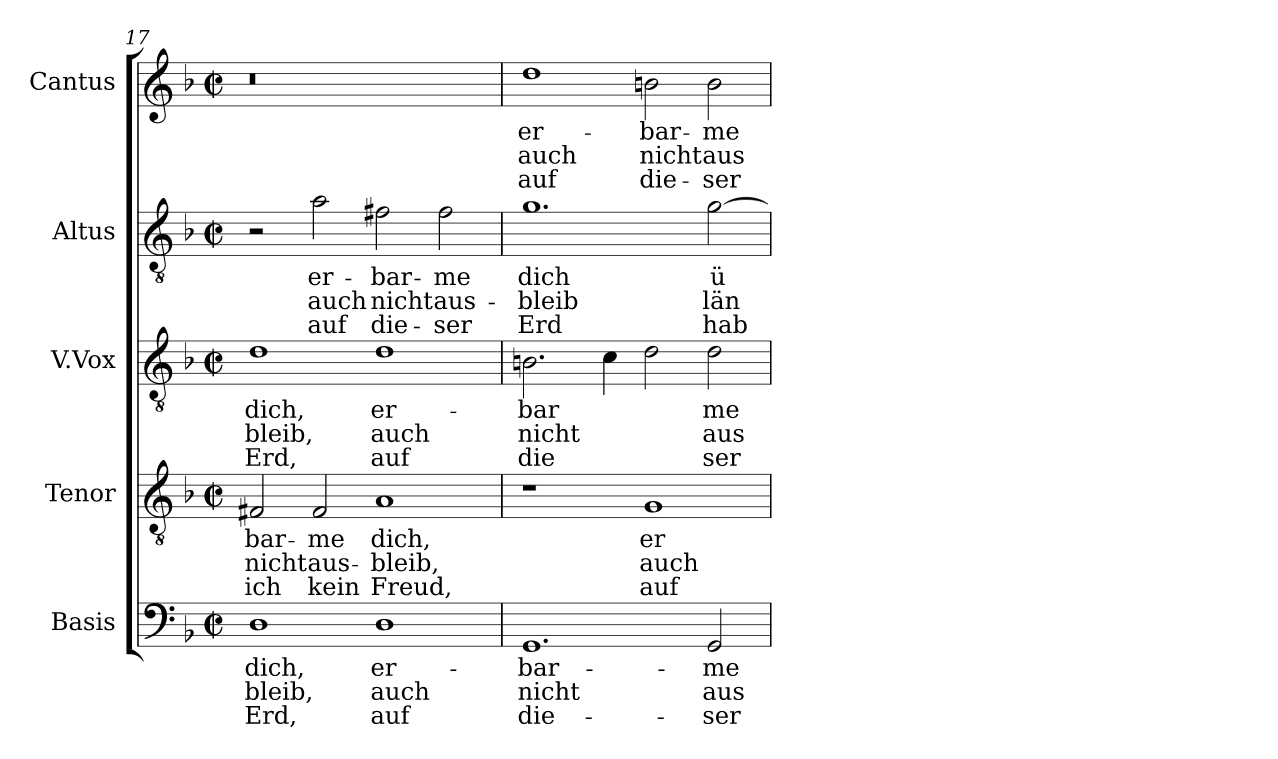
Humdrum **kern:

**kern	**text	**text	**text	**kern	**text	**text	**text	**kern	**text	**text	**text	**kern	**text	**text	**text	**kern	**text	**text	**text
*part5	*part5	*part5	*part5	*part4	*part4	*part4	*part4	*part3	*part3	*part3	*part3	*part2	*part2	*part2	*part2	*part1	*part1	*part1	*part1
*staff5	*staff5	*staff5	*staff5	*staff4	*staff4	*staff4	*staff4	*staff3	*staff3	*staff3	*staff3	*staff2	*staff2	*staff2	*staff2	*staff1	*staff1	*staff1	*staff1
*I"Basis	*	*	*	*I"Tenor	*	*	*	*I"V.Vox	*	*	*	*I"Altus	*	*	*	*I"Cantus	*	*	*
*I'B	*	*	*	*I'T	*	*	*	*	*	*	*	*I'A	*	*	*	*I'C	*	*	*
*clefF4	*	*	*	*clefGv2	*	*	*	*clefGv2	*	*	*	*clefGv2	*	*	*	*clefG2	*	*	*
*k[b-]	*	*	*	*k[b-]	*	*	*	*k[b-]	*	*	*	*k[b-]	*	*	*	*k[b-]	*	*	*
*F:	*	*	*	*F:	*	*	*	*F:	*	*	*	*F:	*	*	*	*F:	*	*	*
*M2/2	*	*	*	*M2/2	*	*	*	*M2/2	*	*	*	*M2/2	*	*	*	*M2/2	*	*	*
*met(c|)	*	*	*	*met(c|)	*	*	*	*met(c|)	*	*	*	*met(c|)	*	*	*	*met(c|)	*	*	*
=17	=17	=17	=17	=17	=17	=17	=17	=17	=17	=17	=17	=17	=17	=17	=17	=17	=17	=17	=17
!	!LO:LY:b:cj	!LO:LY:b:cj	!LO:LY:b:cj	!	!LO:LY:b:cj	!LO:LY:b:cj	!LO:LY:b:cj	!	!LO:LY:b:cj	!LO:LY:b:cj	!LO:LY:b:cj	!	!	!	!	!	!	!	!
1D	dich,	bleib,	Erd,	2F#X/	bar-	-nicht	ich	1d	dich,	bleib,	Erd,	2r	.	.	.	0r	.	.	.
!	!	!	!	!	!LO:LY:b:cj	!LO:LY:b:cj	!LO:LY:b:cj	!	!	!	!	!	!LO:LY:b:cj	!LO:LY:b:cj	!LO:LY:b:cj	!	!	!	!
.	.	.	.	2F#/	me	aus-	-kein	.	.	.	.	2a\	er-	-auch	auf	.	.	.	.
!	!LO:LY:b:cj	!LO:LY:b:cj	!LO:LY:b:cj	!	!LO:LY:b:cj	!LO:LY:b:cj	!LO:LY:b:cj	!	!LO:LY:b:cj	!LO:LY:b:cj	!LO:LY:b:cj	!	!LO:LY:b:cj	!LO:LY:b:cj	!LO:LY:b:cj	!	!	!	!
1D	er-	-auch	auf	1A	dich,	bleib,	Freud,	1d	er-	-auch	auf	2f#X\	bar-	-nicht	die-	.	.	.	.
!	!	!	!	!	!	!	!	!	!	!	!	!	!LO:LY:b:cj	!LO:LY:b:cj	!LO:LY:b:cj	!	!	!	!
.	.	.	.	.	.	.	.	.	.	.	.	2f#\	-me	aus-	-ser	.	.	.	.
=18	=18	=18	=18	=18	=18	=18	=18	=18	=18	=18	=18	=18	=18	=18	=18	=18	=18	=18	=18
!	!LO:LY:b:cj	!LO:LY:b:cj	!LO:LY:b:cj	!	!	!	!	!	!LO:LY:b:cj	!LO:LY:b:cj	!LO:LY:b:cj	!	!LO:LY:b:cj	!LO:LY:b:cj	!LO:LY:b:cj	!	!LO:LY:b:cj	!LO:LY:b:cj	!LO:LY:b:cj
1.GG	bar-	-nicht	die-	1r	.	.	.	2.Bn\	bar-	-nicht	die-	1.g	dich	bleib	Erd	1dd	er-	-auch	auf
!	!	!	!	!	!	!	!	!	!LO:LY:b:cj	!LO:LY:b:cj	!LO:LY:b:cj	!	!	!	!	!	!	!	!
.	.	.	.	.	.	.	.	4c\	--	-	-	.	.	.	.	.	.	.	.
!	!	!	!	!	!LO:LY:b:cj	!LO:LY:b:cj	!LO:LY:b:cj	!	!LO:LY:b:cj	!LO:LY:b:cj	!LO:LY:b:cj	!	!	!	!	!	!LO:LY:b:cj	!LO:LY:b:cj	!LO:LY:b:cj
.	.	.	.	1G	er-	-auch	auf	2d\	--	-	-	.	.	.	.	2bn\	bar-	-nicht	die-
!	!LO:LY:b:cj	!LO:LY:b:cj	!LO:LY:b:cj	!	!	!	!	!	!LO:LY:b:cj	!LO:LY:b:cj	!LO:LY:b:cj	!	!LO:LY:b:cj	!LO:LY:b:cj	!LO:LY:b:cj	!	!LO:LY:b:cj	!LO:LY:b:cj	!LO:LY:b:cj
2GG/	-me	aus-	-ser	.	.	.	.	2d\	-me	aus-	-ser	[>2g\	ü-	-län-	-hab	2b\	-me	aus-	-ser
=	=	=	=	=	=	=	=	=	=	=	=	=	=	=	=	=	=	=	=
*-	*-	*-	*-	*-	*-	*-	*-	*-	*-	*-	*-	*-	*-	*-	*-	*-	*-	*-	*-
